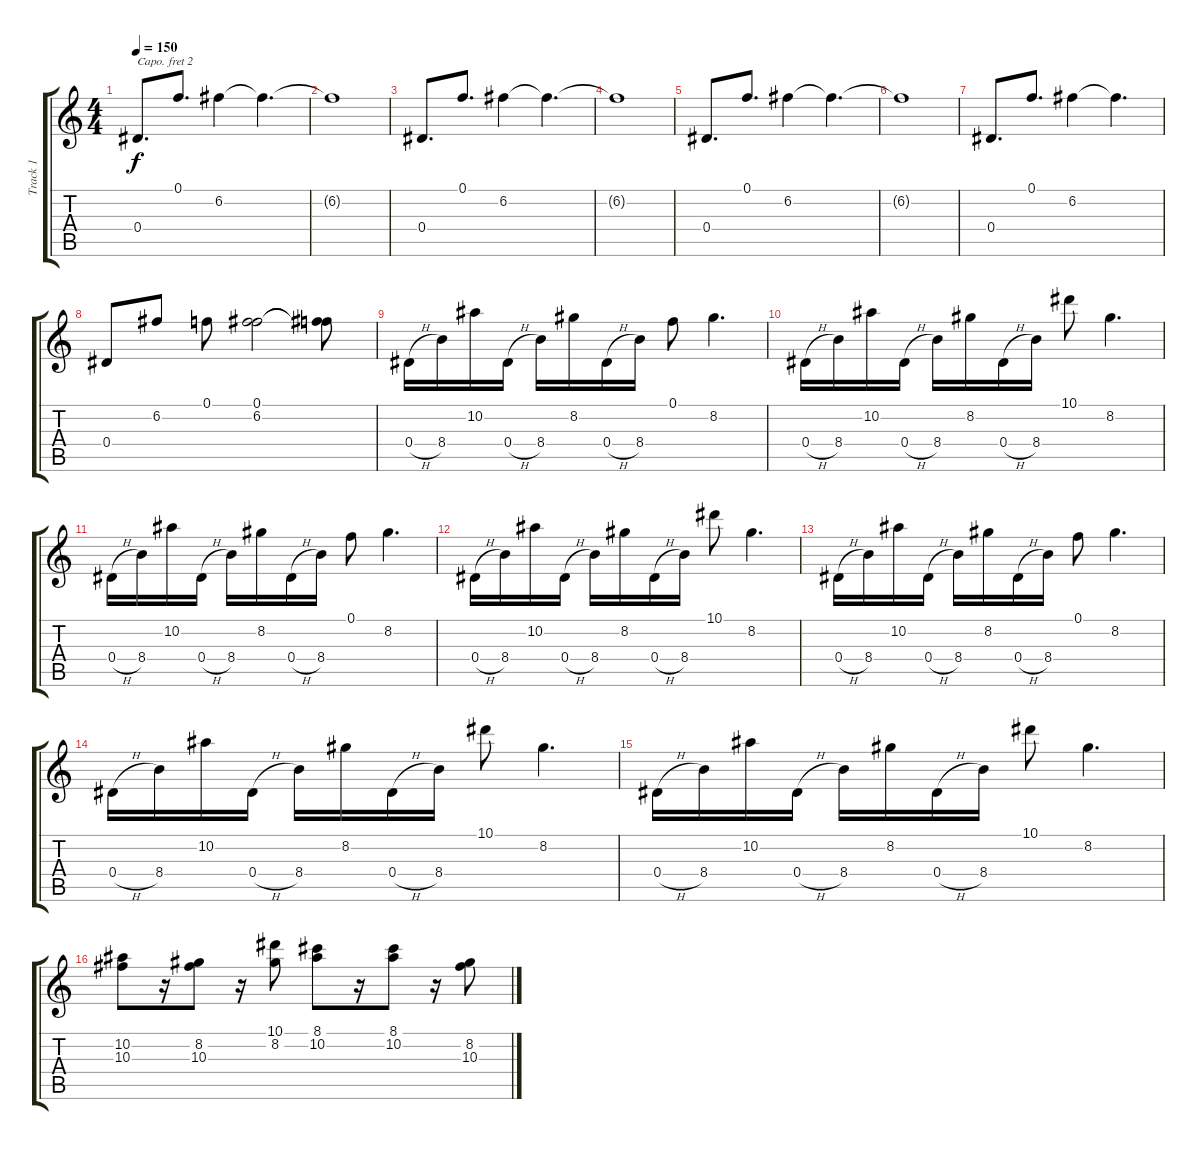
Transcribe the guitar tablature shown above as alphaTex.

\track ("Track 1" "Track 1") {instrument acousticguitarsteel}
\staff {score tabs}
\capo 2
\tuning (Eb4 Bb3 Gb3 Db3 Ab2 Eb2) {hide}
\ts (4 4)
\tempo 150
\clef g2
\ks c
0.4.8{d dy f} 0.1.8{d} 6.2.4 6.2{t}.4{d} |
6.2{t}.1 |
0.4.8{d} 0.1.8{d} 6.2.4 6.2{t}.4{d} |
6.2{t}.1 |
0.4.8{d} 0.1.8{d} 6.2.4 6.2{t}.4{d} |
6.2{t}.1 |
0.4.8{d} 0.1.8{d} 6.2.4 6.2{t}.4{d} |
0.4.8 6.2.8 0.1.8 (0.1 6.2).2 (0.1{t} 6.2{t}).8 |
0.4{h}.16 8.4.16 10.2.16 0.4{h}.16 8.4.16 8.2.16 0.4{h}.16 8.4.16 0.1.8 8.2.4{d} |
0.4{h}.16 8.4.16 10.2.16 0.4{h}.16 8.4.16 8.2.16 0.4{h}.16 8.4.16 10.1.8 8.2.4{d} |
0.4{h}.16 8.4.16 10.2.16 0.4{h}.16 8.4.16 8.2.16 0.4{h}.16 8.4.16 0.1.8 8.2.4{d} |
0.4{h}.16 8.4.16 10.2.16 0.4{h}.16 8.4.16 8.2.16 0.4{h}.16 8.4.16 10.1.8 8.2.4{d} |
0.4{h}.16 8.4.16 10.2.16 0.4{h}.16 8.4.16 8.2.16 0.4{h}.16 8.4.16 0.1.8 8.2.4{d} |
0.4{h}.16 8.4.16 10.2.16 0.4{h}.16 8.4.16 8.2.16 0.4{h}.16 8.4.16 10.1.8 8.2.4{d} |
0.4{h}.16 8.4.16 10.2.16 0.4{h}.16 8.4.16 8.2.16 0.4{h}.16 8.4.16 10.1.8 8.2.4{d} |
(10.2 10.3).8 r.16 (8.2 10.3).8 r.16 (10.1 8.2).8 (8.1 10.2).8 r.16 (8.1 10.2).8 r.16 (8.2 10.3).8
